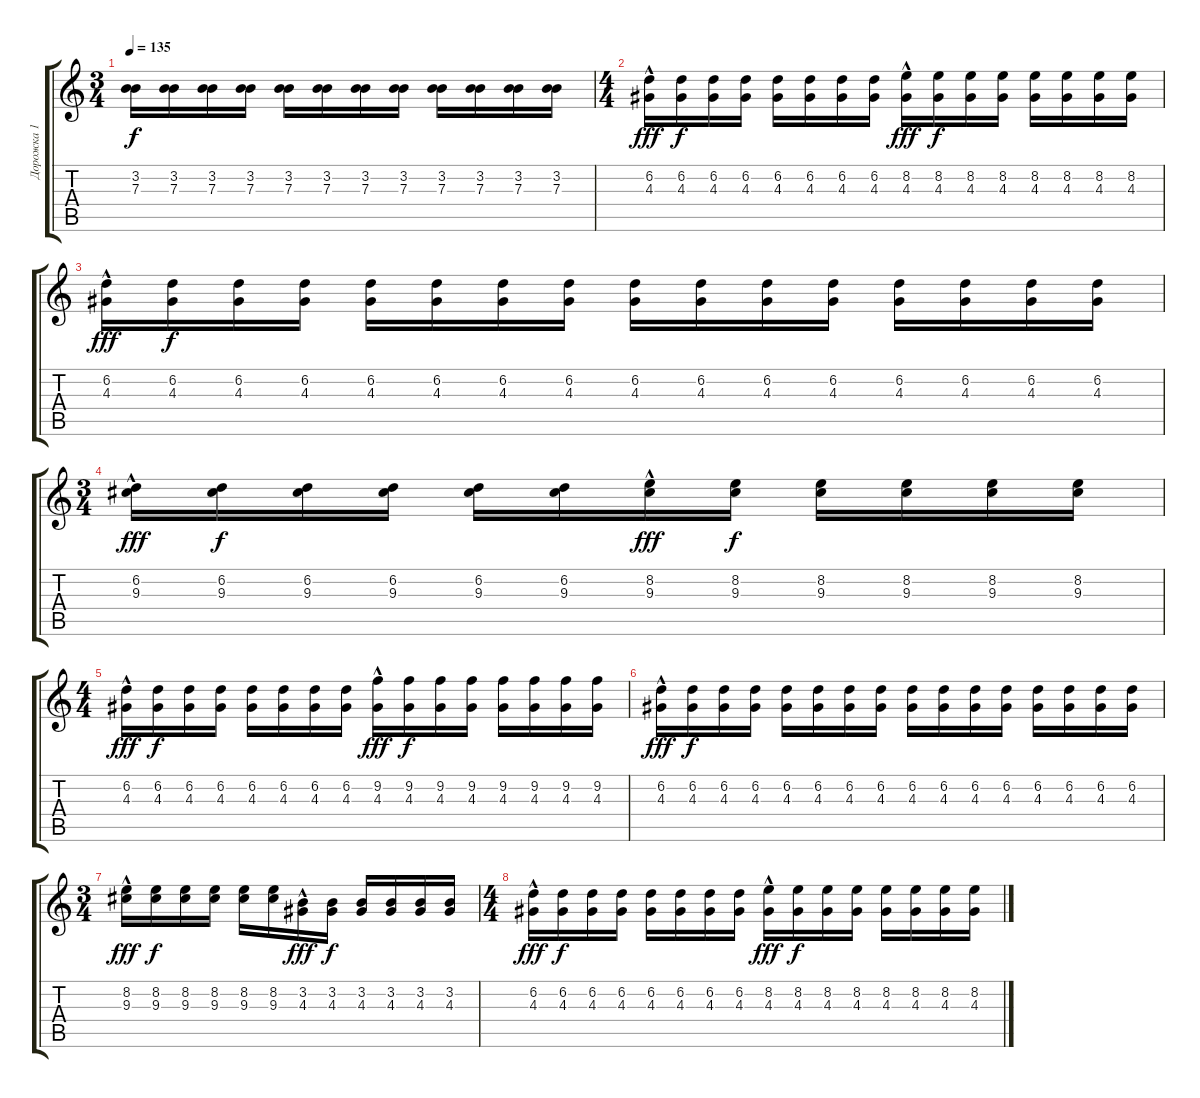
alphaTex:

\track ("Дорожка 1" "Дорожка 1") {instrument distortionguitar}
\staff {score tabs}
\tuning (Db4 Ab3 E3 B2 Gb2 Db2) {hide}
\ts (3 4)
\tempo 135
\clef g2
\ks c
(3.2 7.3).16{dy f} (3.2 7.3).16 (3.2 7.3).16 (3.2 7.3).16 (3.2 7.3).16 (3.2 7.3).16 (3.2 7.3).16 (3.2 7.3).16 (3.2 7.3).16 (3.2 7.3).16 (3.2 7.3).16 (3.2 7.3).16 |
\ts (4 4)
(6.2{hac} 4.3{hac}).16{dy fff} (6.2 4.3).16{dy f} (6.2 4.3).16 (6.2 4.3).16 (6.2 4.3).16 (6.2 4.3).16 (6.2 4.3).16 (6.2 4.3).16 (8.2{hac} 4.3{hac}).16{dy fff} (8.2 4.3).16{dy f} (8.2 4.3).16 (8.2 4.3).16 (8.2 4.3).16 (8.2 4.3).16 (8.2 4.3).16 (8.2 4.3).16 |
(6.2{hac} 4.3{hac}).16{dy fff} (6.2 4.3).16{dy f} (6.2 4.3).16 (6.2 4.3).16 (6.2 4.3).16 (6.2 4.3).16 (6.2 4.3).16 (6.2 4.3).16 (6.2 4.3).16 (6.2 4.3).16 (6.2 4.3).16 (6.2 4.3).16 (6.2 4.3).16 (6.2 4.3).16 (6.2 4.3).16 (6.2 4.3).16 |
\ts (3 4)
(6.2{hac} 9.3{hac}).16{dy fff} (6.2 9.3).16{dy f} (6.2 9.3).16 (6.2 9.3).16 (6.2 9.3).16 (6.2 9.3).16 (8.2{hac} 9.3{hac}).16{dy fff} (8.2 9.3).16{dy f} (8.2 9.3).16 (8.2 9.3).16 (8.2 9.3).16 (8.2 9.3).16 |
\ts (4 4)
(6.2{hac} 4.3{hac}).16{dy fff} (6.2 4.3).16{dy f} (6.2 4.3).16 (6.2 4.3).16 (6.2 4.3).16 (6.2 4.3).16 (6.2 4.3).16 (6.2 4.3).16 (9.2{hac} 4.3{hac}).16{dy fff} (9.2 4.3).16{dy f} (9.2 4.3).16 (9.2 4.3).16 (9.2 4.3).16 (9.2 4.3).16 (9.2 4.3).16 (9.2 4.3).16 |
(6.2{hac} 4.3{hac}).16{dy fff} (6.2 4.3).16{dy f} (6.2 4.3).16 (6.2 4.3).16 (6.2 4.3).16 (6.2 4.3).16 (6.2 4.3).16 (6.2 4.3).16 (6.2 4.3).16 (6.2 4.3).16 (6.2 4.3).16 (6.2 4.3).16 (6.2 4.3).16 (6.2 4.3).16 (6.2 4.3).16 (6.2 4.3).16 |
\ts (3 4)
(8.2{hac} 9.3{hac}).16{dy fff} (8.2 9.3).16{dy f} (8.2 9.3).16 (8.2 9.3).16 (8.2 9.3).16 (8.2 9.3).16 (3.2{hac} 4.3{hac}).16{dy fff} (3.2 4.3).16{dy f} (3.2 4.3).16 (3.2 4.3).16 (3.2 4.3).16 (3.2 4.3).16 |
\ts (4 4)
(6.2{hac} 4.3{hac}).16{dy fff} (6.2 4.3).16{dy f} (6.2 4.3).16 (6.2 4.3).16 (6.2 4.3).16 (6.2 4.3).16 (6.2 4.3).16 (6.2 4.3).16 (8.2{hac} 4.3{hac}).16{dy fff} (8.2 4.3).16{dy f} (8.2 4.3).16 (8.2 4.3).16 (8.2 4.3).16 (8.2 4.3).16 (8.2 4.3).16 (8.2 4.3).16
